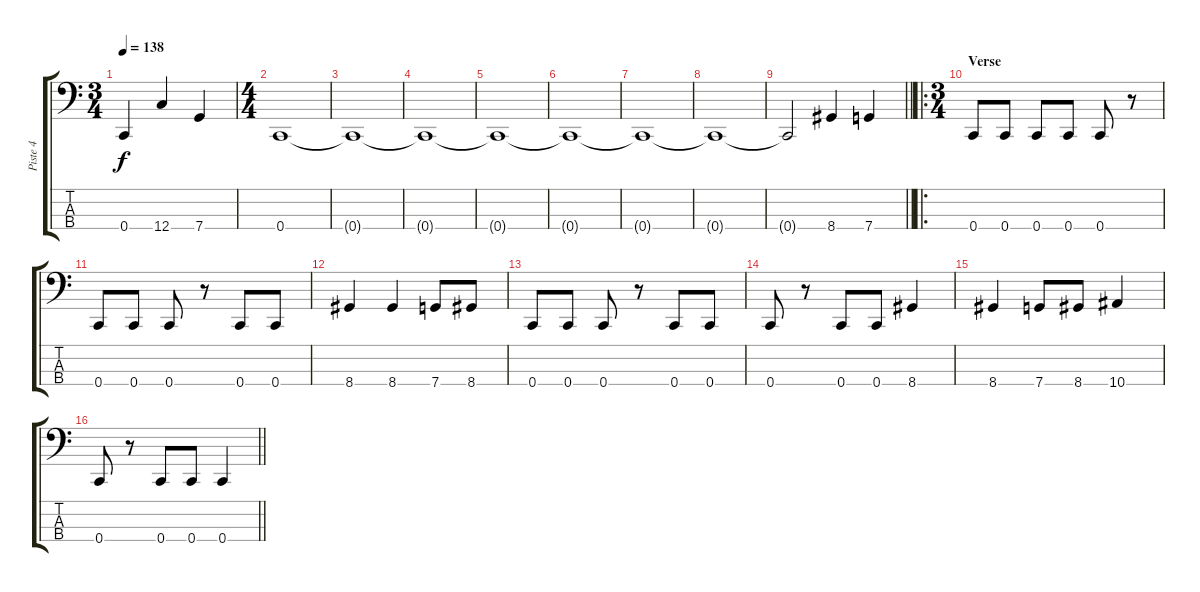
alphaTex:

\track ("Piste 4" "Piste 4") {instrument electricbassfinger}
\staff {score tabs}
\tuning (F2 C2 G1 C1) {hide}
\ts (3 4)
\tempo 138
\clef f4
\ks c
0.4{t}.4{dy f} 12.4.4 7.4.4 |
\ts (4 4)
0.4.1 |
0.4{t}.1 |
0.4{t}.1 |
0.4{t}.1 |
0.4{t}.1 |
0.4{t}.1 |
0.4{t}.1 |
\barLineRight lightlight
0.4{t}.2 8.4.4 7.4.4 |
\ro
\ts (3 4)
\section ("" "Verse ")
0.4.8 0.4.8 0.4.8 0.4.8 0.4.8 r.8 |
0.4.8 0.4.8 0.4.8 r.8 0.4.8 0.4.8 |
8.4.4 8.4.4 7.4.8 8.4.8 |
0.4.8 0.4.8 0.4.8 r.8 0.4.8 0.4.8 |
0.4.8 r.8 0.4.8 0.4.8 8.4.4 |
8.4.4 7.4.8 8.4.8 10.4.4 |
\barLineRight lightlight
0.4.8 r.8 0.4.8 0.4.8 0.4.4
